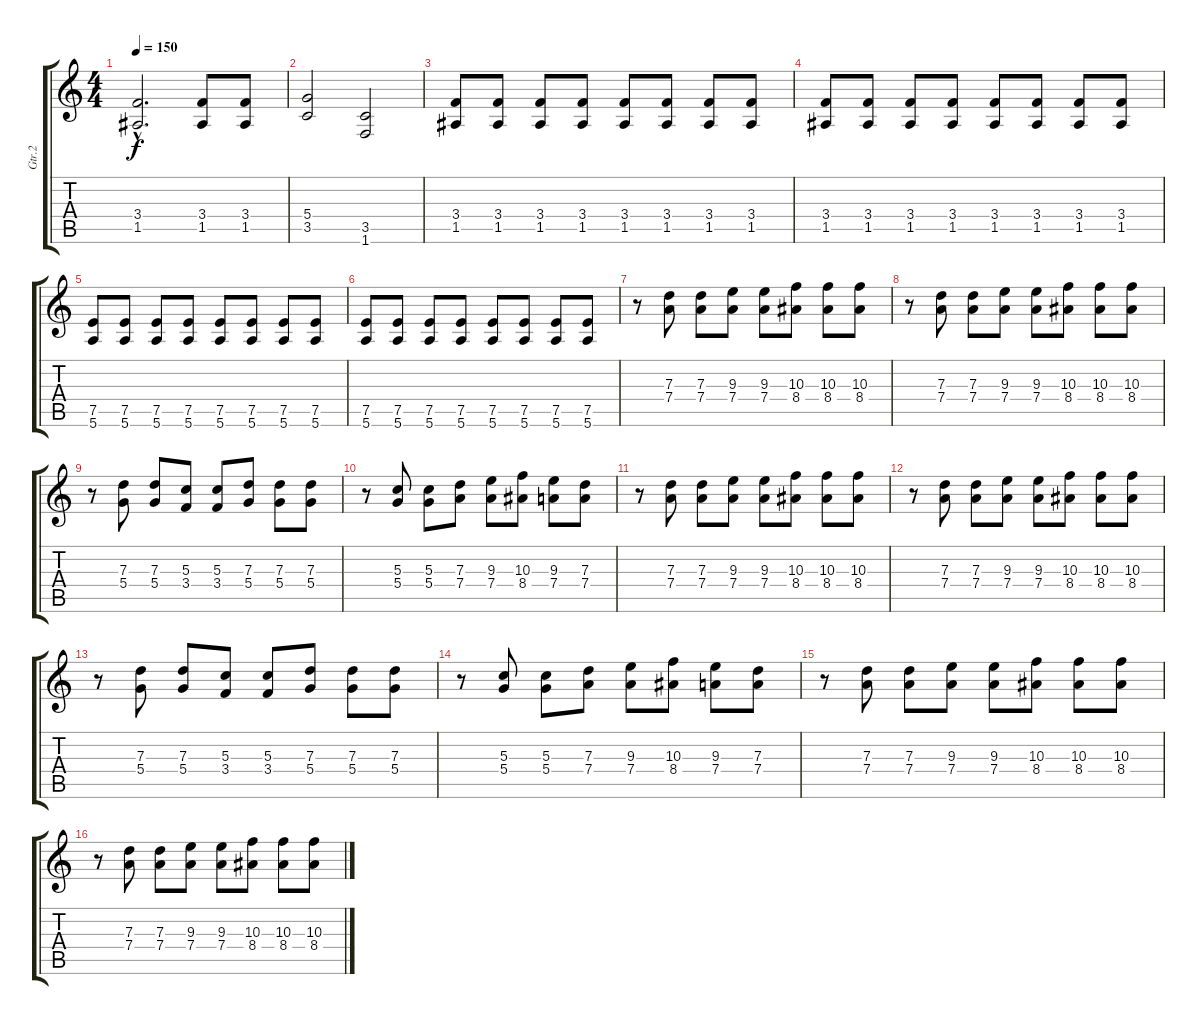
\track ("Gtr.2" "Gtr.2") {instrument overdrivenguitar}
\staff {score tabs}
\tuning (E4 B3 G3 D3 A2 E2) {hide}
\ts (4 4)
\tempo 150
\clef g2
\ks c
(3.4{hac} 1.5{hac}).2{d dy f} (3.4 1.5).8 (3.4 1.5).8 |
(5.4 3.5).2 (3.5 1.6).2 |
(3.4 1.5).8 (3.4 1.5).8 (3.4 1.5).8 (3.4 1.5).8 (3.4 1.5).8 (3.4 1.5).8 (3.4 1.5).8 (3.4 1.5).8 |
(3.4 1.5).8 (3.4 1.5).8 (3.4 1.5).8 (3.4 1.5).8 (3.4 1.5).8 (3.4 1.5).8 (3.4 1.5).8 (3.4 1.5).8 |
(7.5 5.6).8 (7.5 5.6).8 (7.5 5.6).8 (7.5 5.6).8 (7.5 5.6).8 (7.5 5.6).8 (7.5 5.6).8 (7.5 5.6).8 |
(7.5 5.6).8 (7.5 5.6).8 (7.5 5.6).8 (7.5 5.6).8 (7.5 5.6).8 (7.5 5.6).8 (7.5 5.6).8 (7.5 5.6).8 |
r.8 (7.3 7.4).8 (7.3 7.4).8 (9.3 7.4).8 (9.3 7.4).8 (10.3 8.4).8 (10.3 8.4).8 (10.3 8.4).8 |
r.8 (7.3 7.4).8 (7.3 7.4).8 (9.3 7.4).8 (9.3 7.4).8 (10.3 8.4).8 (10.3 8.4).8 (10.3 8.4).8 |
r.8 (7.3 5.4).8 (7.3 5.4).8 (5.3 3.4).8 (5.3 3.4).8 (7.3 5.4).8 (7.3 5.4).8 (7.3 5.4).8 |
r.8 (5.3 5.4).8 (5.3 5.4).8 (7.3 7.4).8 (9.3 7.4).8 (10.3 8.4).8 (9.3 7.4).8 (7.3 7.4).8 |
r.8 (7.3 7.4).8 (7.3 7.4).8 (9.3 7.4).8 (9.3 7.4).8 (10.3 8.4).8 (10.3 8.4).8 (10.3 8.4).8 |
r.8 (7.3 7.4).8 (7.3 7.4).8 (9.3 7.4).8 (9.3 7.4).8 (10.3 8.4).8 (10.3 8.4).8 (10.3 8.4).8 |
r.8 (7.3 5.4).8 (7.3 5.4).8 (5.3 3.4).8 (5.3 3.4).8 (7.3 5.4).8 (7.3 5.4).8 (7.3 5.4).8 |
r.8 (5.3 5.4).8 (5.3 5.4).8 (7.3 7.4).8 (9.3 7.4).8 (10.3 8.4).8 (9.3 7.4).8 (7.3 7.4).8 |
r.8 (7.3 7.4).8 (7.3 7.4).8 (9.3 7.4).8 (9.3 7.4).8 (10.3 8.4).8 (10.3 8.4).8 (10.3 8.4).8 |
r.8 (7.3 7.4).8 (7.3 7.4).8 (9.3 7.4).8 (9.3 7.4).8 (10.3 8.4).8 (10.3 8.4).8 (10.3 8.4).8
